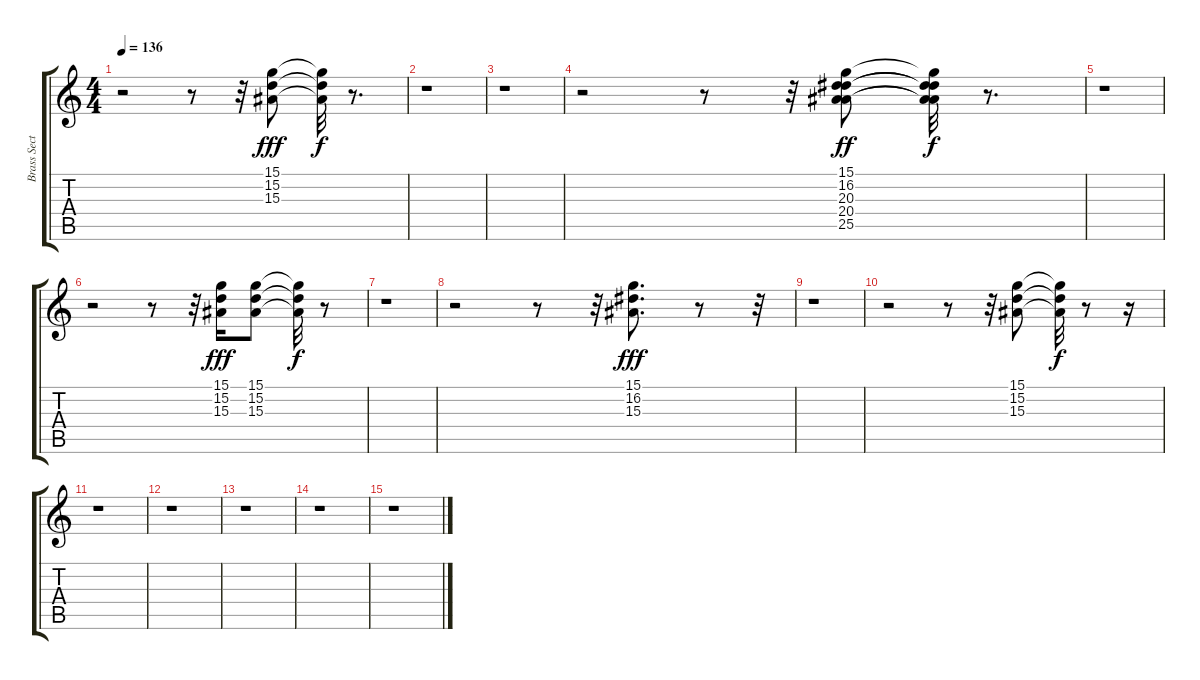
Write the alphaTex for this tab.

\track ("Brass Sect." "Brass Sect") {instrument brasssection}
\staff {score tabs}
\tuning (E4 B3 G3 D3 A2 E2) {hide}
\ts (4 4)
\tempo 136
\clef g2
\ks c
r.2{dy fff} r.8 r.32 (15.1 15.2 15.3).8 (15.1{t} 15.2{t} 15.3{t}).32{dy f} r.8{d} |
r.1 |
r.1 |
r.2 r.8 r.32 (15.1 16.2 20.3 20.4 25.5).8{dy ff} (15.1{t} 16.2{t} 20.3{t} 20.4{t} 25.5{t}).32{dy f} r.8{d} |
r.1 |
r.2 r.8 r.32 (15.1 15.2 15.3).16{dy fff} (15.1 15.2 15.3).8 (15.1{t} 15.2{t} 15.3{t}).32{dy f} r.8 |
r.1 |
r.2 r.8 r.32 (15.1 16.2 15.3).8{d dy fff} r.8 r.32 |
r.1 |
r.2 r.8 r.32 (15.1 15.2 15.3).8 (15.1{t} 15.2{t} 15.3{t}).32{dy f} r.8 r.16 |
r.1 |
r.1 |
r.1 |
r.1 |
r.1
